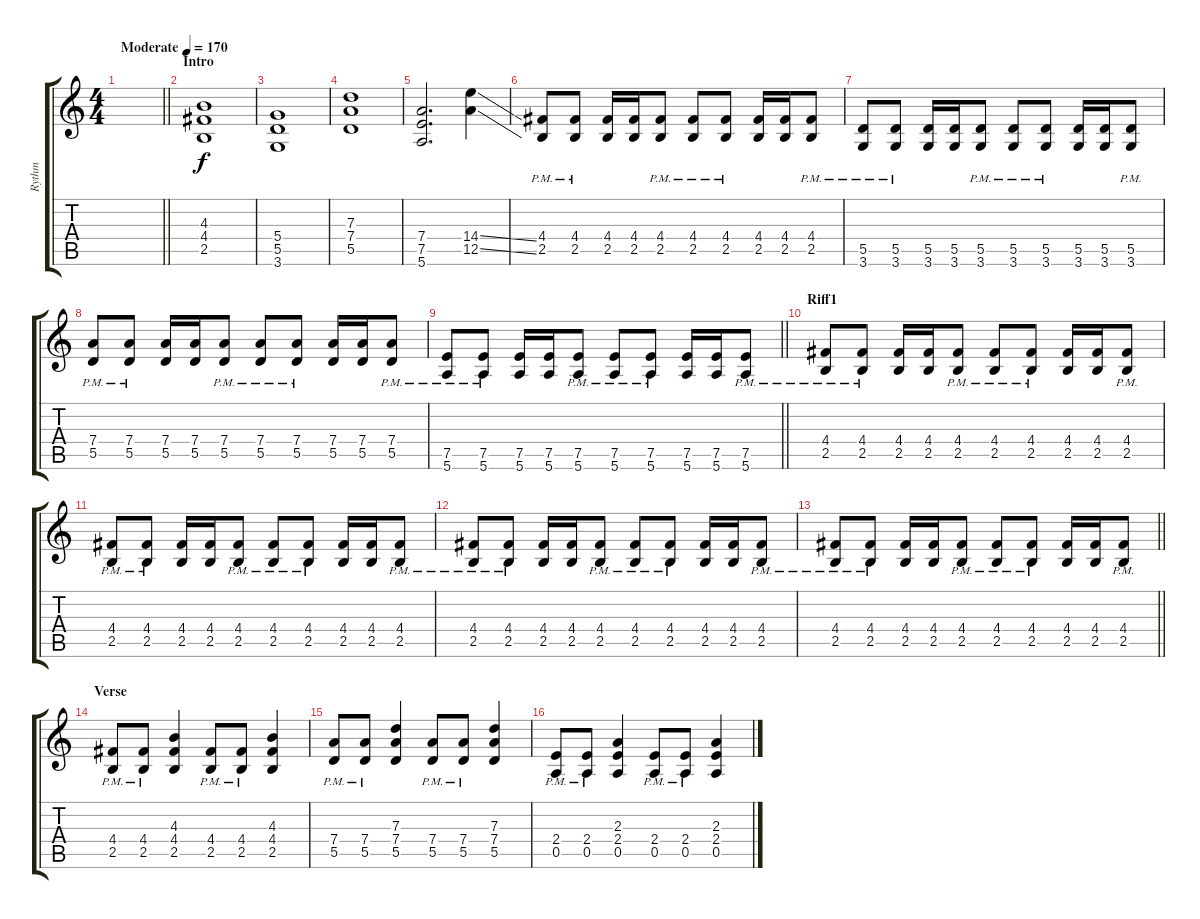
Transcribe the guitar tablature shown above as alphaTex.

\track ("Rythm" "Rythm") {instrument overdrivenguitar}
\staff {score tabs}
\tuning (E4 B3 G3 D3 A2 E2) {hide}
\ts (4 4)
\tempo (170 "Moderate")
\clef g2
\barLineRight lightlight
\ks c
|
\section ("" "Intro")
(4.3 4.4 2.5).1 |
(5.4 5.5 3.6).1 |
(7.3 7.4 5.5).1 |
(7.4 7.5 5.6).2{d} (14.4{ss} 12.5{ss}).4 |
(4.4{pm} 2.5{pm}).8 (4.4{pm} 2.5{pm}).8 (4.4 2.5).16 (4.4 2.5).16 (4.4{pm} 2.5{pm}).8 (4.4{pm} 2.5{pm}).8 (4.4{pm} 2.5{pm}).8 (4.4 2.5).16 (4.4 2.5).16 (4.4{pm} 2.5{pm}).8 |
(5.5{pm} 3.6{pm}).8 (5.5{pm} 3.6{pm}).8 (5.5 3.6).16 (5.5 3.6).16 (5.5{pm} 3.6{pm}).8 (5.5{pm} 3.6{pm}).8 (5.5{pm} 3.6{pm}).8 (5.5 3.6).16 (5.5 3.6).16 (5.5{pm} 3.6{pm}).8 |
(7.4{pm} 5.5{pm}).8 (7.4{pm} 5.5{pm}).8 (7.4 5.5).16 (7.4 5.5).16 (7.4{pm} 5.5{pm}).8 (7.4{pm} 5.5{pm}).8 (7.4{pm} 5.5{pm}).8 (7.4 5.5).16 (7.4 5.5).16 (7.4{pm} 5.5{pm}).8 |
\barLineRight lightlight
(7.5{pm} 5.6{pm}).8 (7.5{pm} 5.6{pm}).8 (7.5 5.6).16 (7.5 5.6).16 (7.5{pm} 5.6{pm}).8 (7.5{pm} 5.6{pm}).8 (7.5{pm} 5.6{pm}).8 (7.5 5.6).16 (7.5 5.6).16 (7.5{pm} 5.6{pm}).8 |
\section ("" "Riff1")
(4.4{pm} 2.5{pm}).8 (4.4{pm} 2.5{pm}).8 (4.4 2.5).16 (4.4 2.5).16 (4.4{pm} 2.5{pm}).8 (4.4{pm} 2.5{pm}).8 (4.4{pm} 2.5{pm}).8 (4.4 2.5).16 (4.4 2.5).16 (4.4{pm} 2.5{pm}).8 |
(4.4{pm} 2.5{pm}).8 (4.4{pm} 2.5{pm}).8 (4.4 2.5).16 (4.4 2.5).16 (4.4{pm} 2.5{pm}).8 (4.4{pm} 2.5{pm}).8 (4.4{pm} 2.5{pm}).8 (4.4 2.5).16 (4.4 2.5).16 (4.4{pm} 2.5{pm}).8 |
(4.4{pm} 2.5{pm}).8 (4.4{pm} 2.5{pm}).8 (4.4 2.5).16 (4.4 2.5).16 (4.4{pm} 2.5{pm}).8 (4.4{pm} 2.5{pm}).8 (4.4{pm} 2.5{pm}).8 (4.4 2.5).16 (4.4 2.5).16 (4.4{pm} 2.5{pm}).8 |
\barLineRight lightlight
(4.4{pm} 2.5{pm}).8 (4.4{pm} 2.5{pm}).8 (4.4 2.5).16 (4.4 2.5).16 (4.4{pm} 2.5{pm}).8 (4.4{pm} 2.5{pm}).8 (4.4{pm} 2.5{pm}).8 (4.4 2.5).16 (4.4 2.5).16 (4.4{pm} 2.5{pm}).8 |
\section ("" "Verse")
(4.4{pm} 2.5{pm}).8 (4.4{pm} 2.5{pm}).8 (4.3 4.4 2.5).4 (4.4{pm} 2.5{pm}).8 (4.4{pm} 2.5{pm}).8 (4.3 4.4 2.5).4 |
(7.4{pm} 5.5{pm}).8 (7.4{pm} 5.5{pm}).8 (7.3 7.4 5.5).4 (7.4{pm} 5.5{pm}).8 (7.4{pm} 5.5{pm}).8 (7.3 7.4 5.5).4 |
(2.4{pm} 0.5{pm}).8 (2.4{pm} 0.5{pm}).8 (2.3 2.4 0.5).4 (2.4{pm} 0.5{pm}).8 (2.4{pm} 0.5{pm}).8 (2.3 2.4 0.5).4
